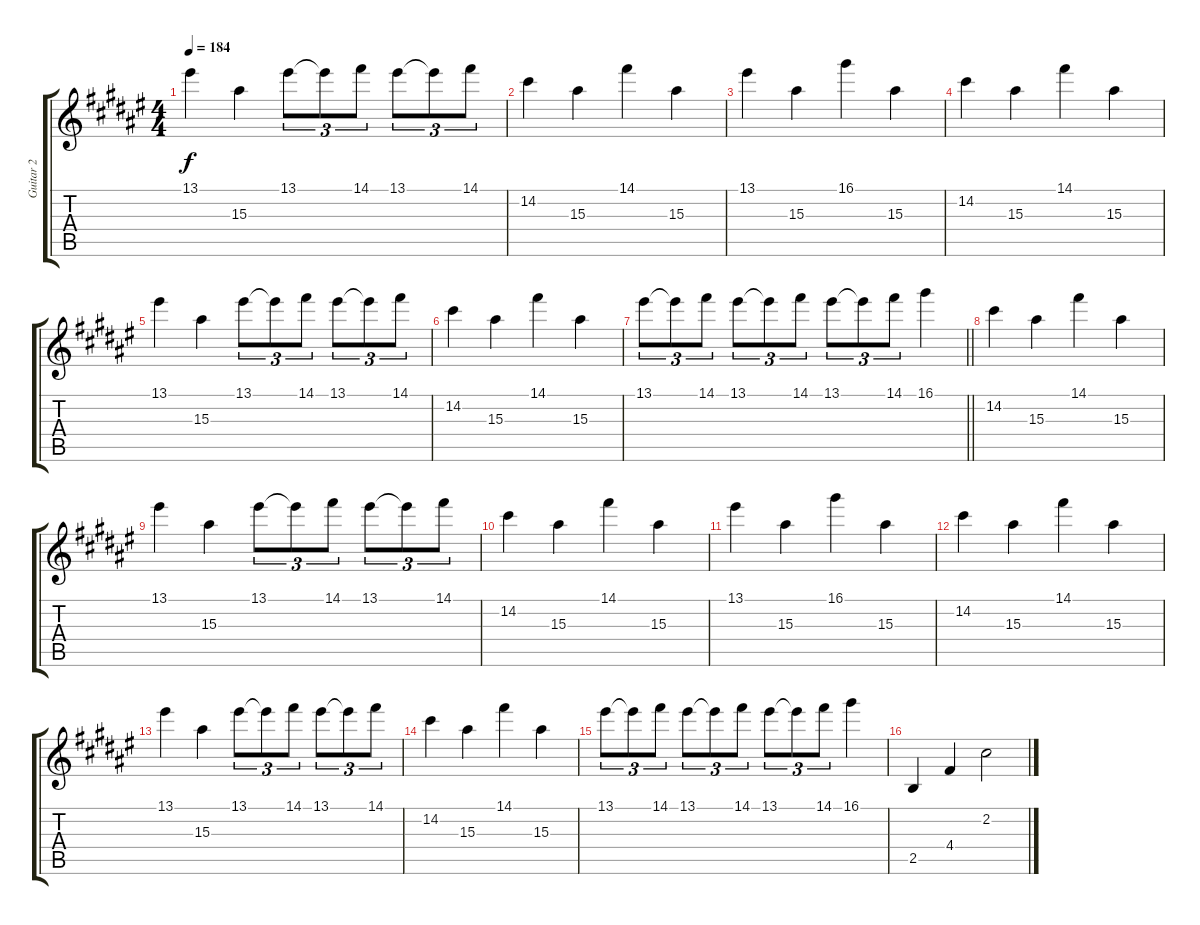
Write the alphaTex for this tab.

\track ("Guitar 2" "Guitar 2") {instrument overdrivenguitar}
\staff {score tabs}
\tuning (E4 B3 G3 D3 A2 E2) {hide}
\ts (4 4)
\tempo 184
\clef g2
\ks f#
13.1.4{dy f} 15.3.4 13.1.8{tu (3 2)} 13.1{t}.8{tu (3 2)} 14.1.8{tu (3 2)} 13.1.8{tu (3 2)} 13.1{t}.8{tu (3 2)} 14.1.8{tu (3 2)} |
14.2.4 15.3.4 14.1.4 15.3.4 |
13.1.4 15.3.4 16.1.4 15.3.4 |
14.2.4 15.3.4 14.1.4 15.3.4 |
13.1.4 15.3.4 13.1.8{tu (3 2)} 13.1{t}.8{tu (3 2)} 14.1.8{tu (3 2)} 13.1.8{tu (3 2)} 13.1{t}.8{tu (3 2)} 14.1.8{tu (3 2)} |
14.2.4 15.3.4 14.1.4 15.3.4 |
\barLineRight lightlight
13.1.8{tu (3 2)} 13.1{t}.8{tu (3 2)} 14.1.8{tu (3 2)} 13.1.8{tu (3 2)} 13.1{t}.8{tu (3 2)} 14.1.8{tu (3 2)} 13.1.8{tu (3 2)} 13.1{t}.8{tu (3 2)} 14.1.8{tu (3 2)} 16.1.4 |
14.2.4 15.3.4 14.1.4 15.3.4 |
13.1.4 15.3.4 13.1.8{tu (3 2)} 13.1{t}.8{tu (3 2)} 14.1.8{tu (3 2)} 13.1.8{tu (3 2)} 13.1{t}.8{tu (3 2)} 14.1.8{tu (3 2)} |
14.2.4 15.3.4 14.1.4 15.3.4 |
13.1.4 15.3.4 16.1.4 15.3.4 |
14.2.4 15.3.4 14.1.4 15.3.4 |
13.1.4 15.3.4 13.1.8{tu (3 2)} 13.1{t}.8{tu (3 2)} 14.1.8{tu (3 2)} 13.1.8{tu (3 2)} 13.1{t}.8{tu (3 2)} 14.1.8{tu (3 2)} |
14.2.4 15.3.4 14.1.4 15.3.4 |
13.1.8{tu (3 2)} 13.1{t}.8{tu (3 2)} 14.1.8{tu (3 2)} 13.1.8{tu (3 2)} 13.1{t}.8{tu (3 2)} 14.1.8{tu (3 2)} 13.1.8{tu (3 2)} 13.1{t}.8{tu (3 2)} 14.1.8{tu (3 2)} 16.1.4 |
2.5.4 4.4.4 2.2.2
